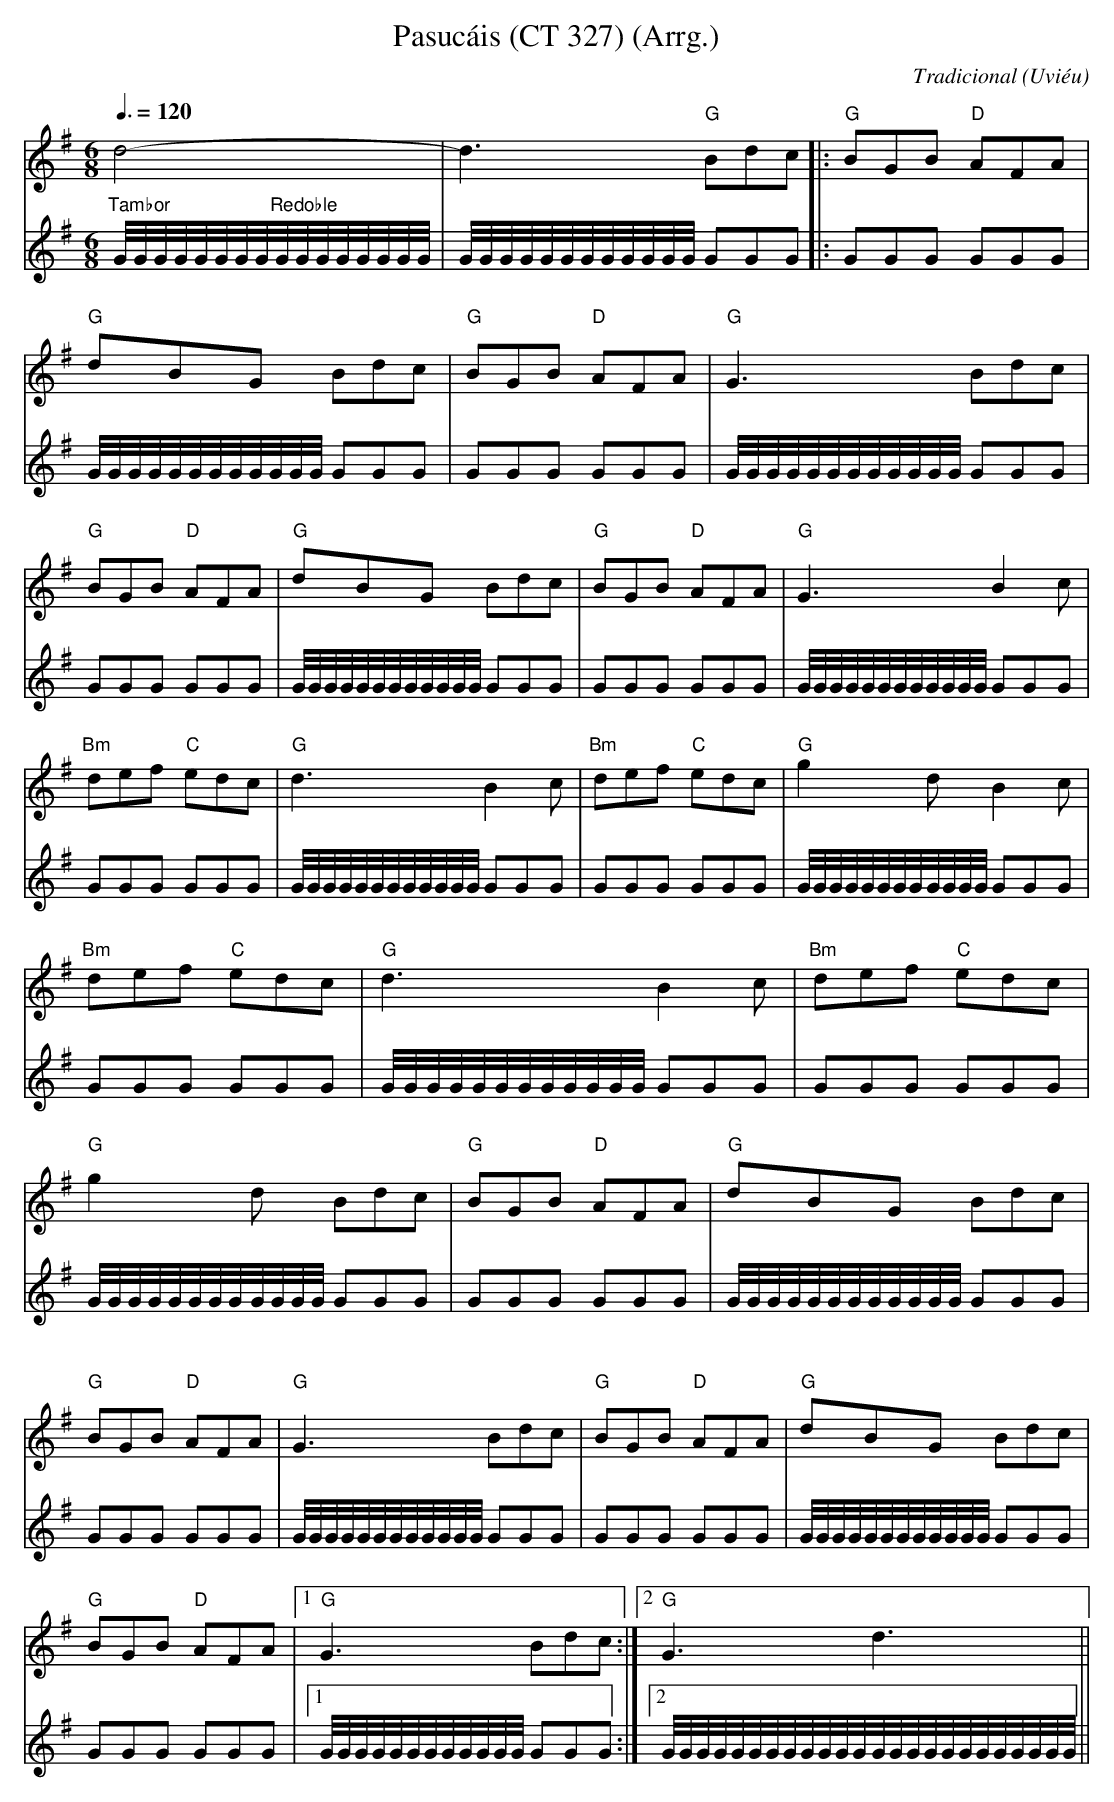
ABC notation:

X:1
T:Pasucáis (CT 327) (Arrg.)
C:Tradicional
O:Uviéu
E:2 Voces
M:6/8
L:1/8
Q:3/8=120
K:G
V:1
d4-|d3 "G"Bdc|:"G"BGB "D"AFA|"G"dBG Bdc|"G"BGB "D"AFA|
"G"G3 Bdc|"G"BGB "D"AFA|"G"dBG Bdc|"G"BGB "D"AFA|
"G"G3 B2c|"Bm"def "C"edc|"G"d3 B2c|"Bm"def "C"edc|
"G"g2d B2c|"Bm"def "C"edc|"G"d3 B2c|"Bm"def "C"edc|
"G"g2d Bdc|"G"BGB "D"AFA|"G"dBG Bdc|"G"BGB "D"AFA|
"G"G3 Bdc|"G"BGB "D"AFA|"G"dBG Bdc|"G"BGB "D"AFA|
[1 "G"G3 Bdc:|[2 "G"G3 d3||!
V:2
"Tambor" G/4G/4G/4G/4G/4G/4G/4G/4"Redoble"G/4G/4G/4G/4G/4G/4G/4G/4|
G/4G/4G/4G/4G/4G/4G/4G/4G/4G/4G/4G/4 GGG|:GGG GGG|G/4G/4G/4G/4G/4G/4G/4G/4G/4G/4G/4G/4 GGG|GGG GGG|
G/4G/4G/4G/4G/4G/4G/4G/4G/4G/4G/4G/4 GGG|GGG GGG|G/4G/4G/4G/4G/4G/4G/4G/4G/4G/4G/4G/4 GGG|GGG GGG|
G/4G/4G/4G/4G/4G/4G/4G/4G/4G/4G/4G/4 GGG|GGG GGG|G/4G/4G/4G/4G/4G/4G/4G/4G/4G/4G/4G/4 GGG|GGG GGG|
G/4G/4G/4G/4G/4G/4G/4G/4G/4G/4G/4G/4 GGG|GGG GGG|G/4G/4G/4G/4G/4G/4G/4G/4G/4G/4G/4G/4 GGG|GGG GGG|
G/4G/4G/4G/4G/4G/4G/4G/4G/4G/4G/4G/4 GGG|GGG GGG|G/4G/4G/4G/4G/4G/4G/4G/4G/4G/4G/4G/4 GGG|GGG GGG|
G/4G/4G/4G/4G/4G/4G/4G/4G/4G/4G/4G/4 GGG|GGG GGG|G/4G/4G/4G/4G/4G/4G/4G/4G/4G/4G/4G/4 GGG|GGG GGG|
[1 G/4G/4G/4G/4G/4G/4G/4G/4G/4G/4G/4G/4 GGG:|
[2 G/4G/4G/4G/4G/4G/4G/4G/4G/4G/4G/4G/4G/4G/4G/4G/4G/4G/4G/4G/4G/4G/4G/4G/4||
